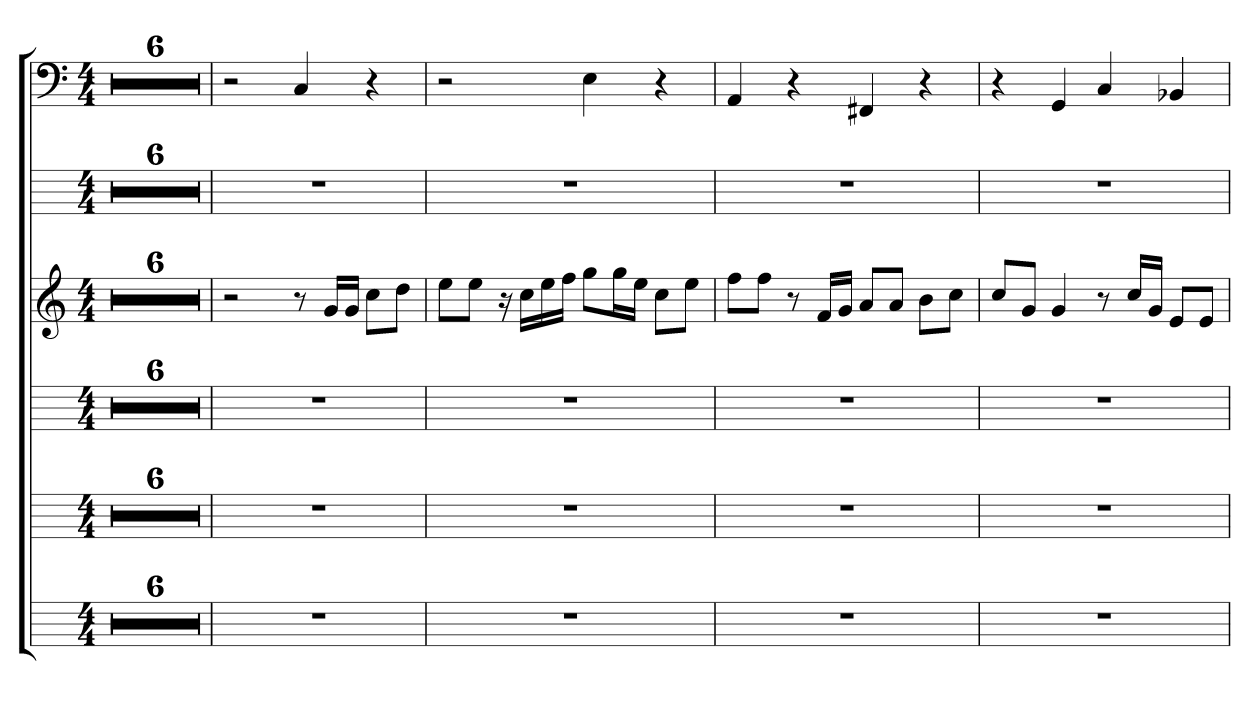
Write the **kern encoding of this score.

**kern	**kern	**kern	**kern	**kern	**kern
*part6	*part5	*part4	*part3	*part2	*part1
*staff6	*staff5	*staff4	*staff3	*staff2	*staff1
*k[]	*k[]	*k[]	*k[]	*k[]	*k[]
*C:	*C:	*C:	*C:	*C:	*C:
*M4/4	*M4/4	*M4/4	*M4/4	*M4/4	*M4/4
=1	=1	=1	=1	=1	=1
1r	1r	1r	1r	1r	1r
=2	=2	=2	=2	=2	=2
1r	1r	1r	1r	1r	1r
=3	=3	=3	=3	=3	=3
1r	1r	1r	1r	1r	1r
=4	=4	=4	=4	=4	=4
1r	1r	1r	1r	1r	1r
=5	=5	=5	=5	=5	=5
1r	1r	1r	1r	1r	1r
=6	=6	=6	=6	=6	=6
1r	1r	1r	1r	1r	1r
=7	=7	=7	=7	=7	=7
1r	1r	1r	2r	1r	2r
.	.	.	8r	.	4C
.	.	.	16gLL	.	.
.	.	.	16gJJ	.	.
.	.	.	8ccL	.	4r
.	.	.	8ddJ	.	.
=8	=8	=8	=8	=8	=8
1r	1r	1r	8eeL	1r	2r
.	.	.	8eeJ	.	.
.	.	.	16r	.	.
.	.	.	16ccLL	.	.
.	.	.	16ee	.	.
.	.	.	16ffJJ	.	.
.	.	.	8ggL	.	4E
.	.	.	16ggL	.	.
.	.	.	16eeJJ	.	.
.	.	.	8ccL	.	4r
.	.	.	8eeJ	.	.
=9	=9	=9	=9	=9	=9
1r	1r	1r	8ffL	1r	4AA
.	.	.	8ffJ	.	.
.	.	.	8r	.	4r
.	.	.	16fLL	.	.
.	.	.	16gJJ	.	.
.	.	.	8aL	.	4FF#X
.	.	.	8aJ	.	.
.	.	.	8bL	.	4r
.	.	.	8ccJ	.	.
=10	=10	=10	=10	=10	=10
1r	1r	1r	8ccL	1r	4r
.	.	.	8gJ	.	.
.	.	.	4g	.	4GG
.	.	.	8r	.	4C
.	.	.	16ccLL	.	.
.	.	.	16gJJ	.	.
.	.	.	8eL	.	4BB-X
.	.	.	8eJ	.	.
=	=	=	=	=	=
*-	*-	*-	*-	*-	*-
